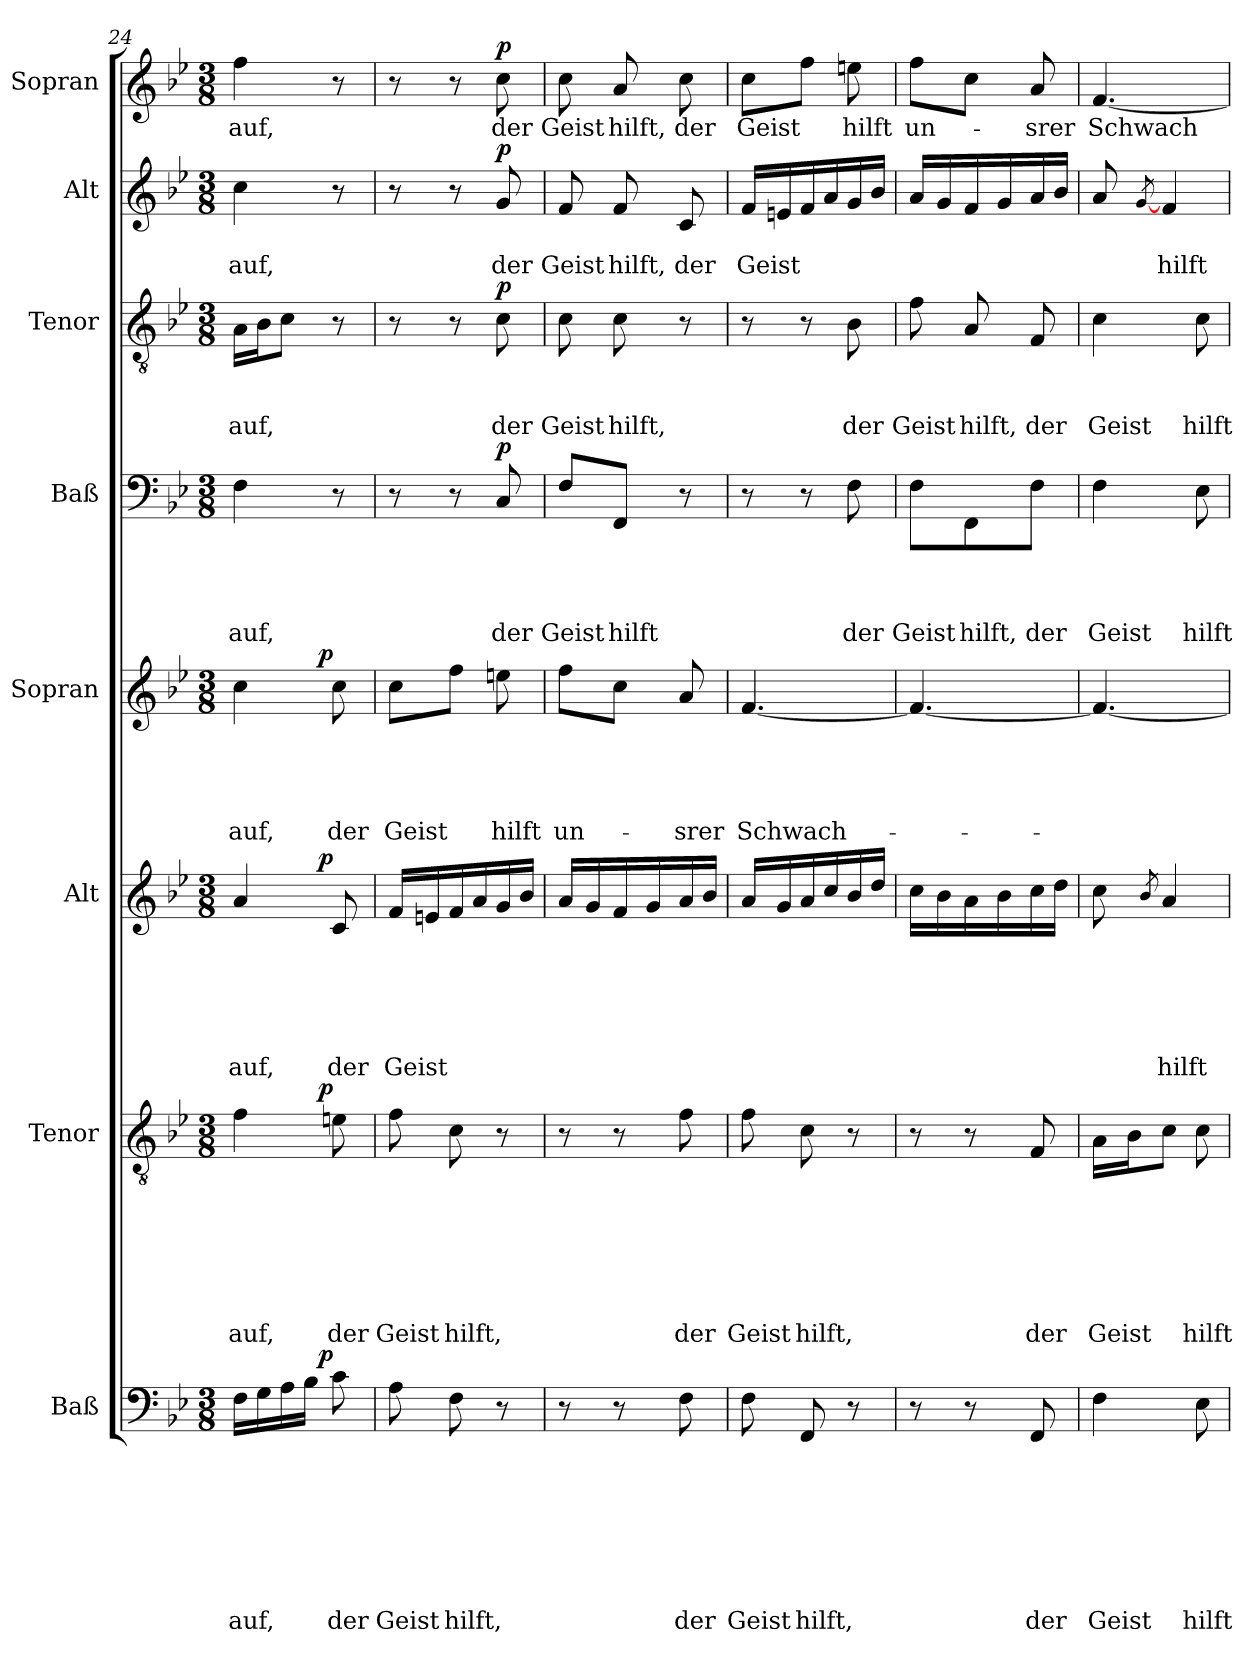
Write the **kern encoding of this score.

**kern	**text	**text	**text	**text	**text	**text	**text	**text	**dynam	**kern	**text	**text	**text	**text	**text	**text	**text	**dynam	**kern	**text	**text	**text	**text	**text	**text	**dynam	**kern	**text	**text	**text	**text	**text	**dynam	**kern	**text	**text	**text	**text	**dynam	**kern	**text	**text	**text	**dynam	**kern	**text	**text	**dynam	**kern	**text	**dynam
*part8	*part8	*part8	*part8	*part8	*part8	*part8	*part8	*part8	*part8	*part7	*part7	*part7	*part7	*part7	*part7	*part7	*part7	*part7	*part6	*part6	*part6	*part6	*part6	*part6	*part6	*part6	*part5	*part5	*part5	*part5	*part5	*part5	*part5	*part4	*part4	*part4	*part4	*part4	*part4	*part3	*part3	*part3	*part3	*part3	*part2	*part2	*part2	*part2	*part1	*part1	*part1
*staff8	*staff8	*staff8	*staff8	*staff8	*staff8	*staff8	*staff8	*staff8	*staff8	*staff7	*staff7	*staff7	*staff7	*staff7	*staff7	*staff7	*staff7	*staff7	*staff6	*staff6	*staff6	*staff6	*staff6	*staff6	*staff6	*staff6	*staff5	*staff5	*staff5	*staff5	*staff5	*staff5	*staff5	*staff4	*staff4	*staff4	*staff4	*staff4	*staff4	*staff3	*staff3	*staff3	*staff3	*staff3	*staff2	*staff2	*staff2	*staff2	*staff1	*staff1	*staff1
*I"Baß	*	*	*	*	*	*	*	*	*	*I"Tenor	*	*	*	*	*	*	*	*	*I"Alt	*	*	*	*	*	*	*	*I"Sopran	*	*	*	*	*	*	*I"Baß	*	*	*	*	*	*I"Tenor	*	*	*	*	*I"Alt	*	*	*	*I"Sopran	*	*
*clefF4	*	*	*	*	*	*	*	*	*	*clefGv2	*	*	*	*	*	*	*	*	*clefG2	*	*	*	*	*	*	*	*clefG2	*	*	*	*	*	*	*clefF4	*	*	*	*	*	*clefGv2	*	*	*	*	*clefG2	*	*	*	*clefG2	*	*
*k[b-e-]	*	*	*	*	*	*	*	*	*	*k[b-e-]	*	*	*	*	*	*	*	*	*k[b-e-]	*	*	*	*	*	*	*	*k[b-e-]	*	*	*	*	*	*	*k[b-e-]	*	*	*	*	*	*k[b-e-]	*	*	*	*	*k[b-e-]	*	*	*	*k[b-e-]	*	*
*B-:	*	*	*	*	*	*	*	*	*	*B-:	*	*	*	*	*	*	*	*	*B-:	*	*	*	*	*	*	*	*B-:	*	*	*	*	*	*	*B-:	*	*	*	*	*	*B-:	*	*	*	*	*B-:	*	*	*	*B-:	*	*
*M3/8	*	*	*	*	*	*	*	*	*	*M3/8	*	*	*	*	*	*	*	*	*M3/8	*	*	*	*	*	*	*	*M3/8	*	*	*	*	*	*	*M3/8	*	*	*	*	*	*M3/8	*	*	*	*	*M3/8	*	*	*	*M3/8	*	*
=24	=24	=24	=24	=24	=24	=24	=24	=24	=24	=24	=24	=24	=24	=24	=24	=24	=24	=24	=24	=24	=24	=24	=24	=24	=24	=24	=24	=24	=24	=24	=24	=24	=24	=24	=24	=24	=24	=24	=24	=24	=24	=24	=24	=24	=24	=24	=24	=24	=24	=24	=24
*^	*	*	*	*	*	*	*	*	*	*^	*	*	*	*	*	*	*	*	*^	*	*	*	*	*	*	*	*^	*	*	*	*	*	*	*	*	*	*	*	*	*	*	*	*	*	*	*	*	*	*	*	*
16F!\LL	8..ryy	.	.	.	.	.	.	.	auf,	.	4f!\	8..ryy	.	.	.	.	.	.	auf,	.	4a!/	8..ryy	.	.	.	.	.	auf,	.	4cc!\	8..ryy	.	.	.	.	auf,	.	4F!\	.	.	.	auf,	.	16A!\LL	.	.	auf,	.	4cc!\	.	auf,	.	4ff!\	auf,	.
16G!\	.	.	.	.	.	.	.	.	.	.	.	.	.	.	.	.	.	.	.	.	.	.	.	.	.	.	.	.	.	.	.	.	.	.	.	.	.	.	.	.	.	.	.	16B-!\J	.	.	.	.	.	.	.	.	.	.	.
16A!\	.	.	.	.	.	.	.	.	.	.	.	.	.	.	.	.	.	.	.	.	.	.	.	.	.	.	.	.	.	.	.	.	.	.	.	.	.	.	.	.	.	.	.	8c!\J	.	.	.	.	.	.	.	.	.	.	.
16B-!\JJ	.	.	.	.	.	.	.	.	.	.	.	.	.	.	.	.	.	.	.	.	.	.	.	.	.	.	.	.	.	.	.	.	.	.	.	.	.	.	.	.	.	.	.	.	.	.	.	.	.	.	.	.	.	.	.
!	!	!	!	!	!	!	!	!	!	!LO:DY:a	!	!	!	!	!	!	!	!	!	!LO:DY:a	!	!	!	!	!	!	!	!	!LO:DY:a	!	!	!	!	!	!	!	!LO:DY:a	!	!	!	!	!	!	!	!	!	!	!	!	!	!	!	!	!	!
.	8ryy	.	.	.	.	.	.	.	.	p	.	8ryy	.	.	.	.	.	.	.	p	.	8ryy	.	.	.	.	.	.	p	.	8ryy	.	.	.	.	.	p	.	.	.	.	.	.	.	.	.	.	.	.	.	.	.	.	.	.
8c!\	.	.	.	.	.	.	.	.	der	.	8en!\	.	.	.	.	.	.	.	der	.	8c!/	.	.	.	.	.	.	der	.	8cc!\	.	.	.	.	.	der	.	8r	.	.	.	.	.	8r	.	.	.	.	8r	.	.	.	8r	.	.
.	32ryy	.	.	.	.	.	.	.	.	.	.	32ryy	.	.	.	.	.	.	.	.	.	32ryy	.	.	.	.	.	.	.	.	32ryy	.	.	.	.	.	.	.	.	.	.	.	.	.	.	.	.	.	.	.	.	.	.	.	.
*v	*v	*	*	*	*	*	*	*	*	*	*	*	*	*	*	*	*	*	*	*	*v	*v	*	*	*	*	*	*	*	*v	*v	*	*	*	*	*	*	*	*	*	*	*	*	*	*	*	*	*	*	*	*	*	*	*	*
*	*	*	*	*	*	*	*	*	*	*v	*v	*	*	*	*	*	*	*	*	*	*	*	*	*	*	*	*	*	*	*	*	*	*	*	*	*	*	*	*	*	*	*	*	*	*	*	*	*	*	*	*	*
=25	=25	=25	=25	=25	=25	=25	=25	=25	=25	=25	=25	=25	=25	=25	=25	=25	=25	=25	=25	=25	=25	=25	=25	=25	=25	=25	=25	=25	=25	=25	=25	=25	=25	=25	=25	=25	=25	=25	=25	=25	=25	=25	=25	=25	=25	=25	=25	=25	=25	=25	=25
8A!\	.	.	.	.	.	.	.	Geist	.	8f!\	.	.	.	.	.	.	Geist	.	16f!/LL	.	.	.	.	.	Geist	.	8cc!\L	.	.	.	.	Geist	.	8r	.	.	.	.	.	8r	.	.	.	.	8r	.	.	.	8r	.	.
.	.	.	.	.	.	.	.	.	.	.	.	.	.	.	.	.	.	.	16en!/	.	.	.	.	.	.	.	.	.	.	.	.	.	.	.	.	.	.	.	.	.	.	.	.	.	.	.	.	.	.	.	.
8F!\	.	.	.	.	.	.	.	hilft,	.	8c!\	.	.	.	.	.	.	hilft,	.	16f!/	.	.	.	.	.	.	.	8ff!\J	.	.	.	.	.	.	8r	.	.	.	.	.	8r	.	.	.	.	8r	.	.	.	8r	.	.
.	.	.	.	.	.	.	.	.	.	.	.	.	.	.	.	.	.	.	16a!/	.	.	.	.	.	.	.	.	.	.	.	.	.	.	.	.	.	.	.	.	.	.	.	.	.	.	.	.	.	.	.	.
!	!	!	!	!	!	!	!	!	!	!	!	!	!	!	!	!	!	!	!	!	!	!	!	!	!	!	!	!	!	!	!	!	!	!	!	!	!	!	!LO:DY:a	!	!	!	!	!LO:DY:a	!	!	!	!LO:DY:a	!	!	!LO:DY:a
8r	.	.	.	.	.	.	.	.	.	8r	.	.	.	.	.	.	.	.	16g!/	.	.	.	.	.	.	.	8een!\	.	.	.	.	hilft	.	8C!/	.	.	.	der	p	8c!\	.	.	der	p	8g!/	.	der	p	8cc!\	der	p
.	.	.	.	.	.	.	.	.	.	.	.	.	.	.	.	.	.	.	16b-!/JJ	.	.	.	.	.	.	.	.	.	.	.	.	.	.	.	.	.	.	.	.	.	.	.	.	.	.	.	.	.	.	.	.
!!LO:PB:g=z
=26	=26	=26	=26	=26	=26	=26	=26	=26	=26	=26	=26	=26	=26	=26	=26	=26	=26	=26	=26	=26	=26	=26	=26	=26	=26	=26	=26	=26	=26	=26	=26	=26	=26	=26	=26	=26	=26	=26	=26	=26	=26	=26	=26	=26	=26	=26	=26	=26	=26	=26	=26
8r	.	.	.	.	.	.	.	.	.	8r	.	.	.	.	.	.	.	.	16a!/LL	.	.	.	.	.	.	.	8ff!\L	.	.	.	.	un-	.	8F!/L	.	.	.	Geist	.	8c!\	.	.	Geist	.	8f!/	.	Geist	.	8cc!\	Geist	.
.	.	.	.	.	.	.	.	.	.	.	.	.	.	.	.	.	.	.	16g!/	.	.	.	.	.	.	.	.	.	.	.	.	.	.	.	.	.	.	.	.	.	.	.	.	.	.	.	.	.	.	.	.
8r	.	.	.	.	.	.	.	.	.	8r	.	.	.	.	.	.	.	.	16f!/	.	.	.	.	.	.	.	8cc!\J	.	.	.	.	.	.	8FF!/J	.	.	.	hilft	.	8c!\	.	.	hilft,	.	8f!/	.	hilft,	.	8a!/	hilft,	.
.	.	.	.	.	.	.	.	.	.	.	.	.	.	.	.	.	.	.	16g!/	.	.	.	.	.	.	.	.	.	.	.	.	.	.	.	.	.	.	.	.	.	.	.	.	.	.	.	.	.	.	.	.
8F!\	.	.	.	.	.	.	.	der	.	8f!\	.	.	.	.	.	.	der	.	16a!/	.	.	.	.	.	.	.	8a!/	.	.	.	.	-srer	.	8r	.	.	.	.	.	8r	.	.	.	.	8c!/	.	der	.	8cc!\	der	.
.	.	.	.	.	.	.	.	.	.	.	.	.	.	.	.	.	.	.	16b-!/JJ	.	.	.	.	.	.	.	.	.	.	.	.	.	.	.	.	.	.	.	.	.	.	.	.	.	.	.	.	.	.	.	.
=27	=27	=27	=27	=27	=27	=27	=27	=27	=27	=27	=27	=27	=27	=27	=27	=27	=27	=27	=27	=27	=27	=27	=27	=27	=27	=27	=27	=27	=27	=27	=27	=27	=27	=27	=27	=27	=27	=27	=27	=27	=27	=27	=27	=27	=27	=27	=27	=27	=27	=27	=27
8F!\	.	.	.	.	.	.	.	Geist	.	8f!\	.	.	.	.	.	.	Geist	.	16a!/LL	.	.	.	.	.	.	.	[4.f!/	.	.	.	.	Schwach-	.	8r	.	.	.	.	.	8r	.	.	.	.	16f!/LL	.	Geist	.	8cc!\L	Geist	.
.	.	.	.	.	.	.	.	.	.	.	.	.	.	.	.	.	.	.	16g!/	.	.	.	.	.	.	.	.	.	.	.	.	.	.	.	.	.	.	.	.	.	.	.	.	.	16en!/	.	.	.	.	.	.
8FF!/	.	.	.	.	.	.	.	hilft,	.	8c!\	.	.	.	.	.	.	hilft,	.	16a!/	.	.	.	.	.	.	.	.	.	.	.	.	.	.	8r	.	.	.	.	.	8r	.	.	.	.	16f!/	.	.	.	8ff!\J	.	.
.	.	.	.	.	.	.	.	.	.	.	.	.	.	.	.	.	.	.	16cc!/	.	.	.	.	.	.	.	.	.	.	.	.	.	.	.	.	.	.	.	.	.	.	.	.	.	16a!/	.	.	.	.	.	.
8r	.	.	.	.	.	.	.	.	.	8r	.	.	.	.	.	.	.	.	16b-!/	.	.	.	.	.	.	.	.	.	.	.	.	.	.	8F!\	.	.	.	der	.	8B-!\	.	.	der	.	16g!/	.	.	.	8een!\	hilft	.
.	.	.	.	.	.	.	.	.	.	.	.	.	.	.	.	.	.	.	16dd!/JJ	.	.	.	.	.	.	.	.	.	.	.	.	.	.	.	.	.	.	.	.	.	.	.	.	.	16b-!/JJ	.	.	.	.	.	.
=28	=28	=28	=28	=28	=28	=28	=28	=28	=28	=28	=28	=28	=28	=28	=28	=28	=28	=28	=28	=28	=28	=28	=28	=28	=28	=28	=28	=28	=28	=28	=28	=28	=28	=28	=28	=28	=28	=28	=28	=28	=28	=28	=28	=28	=28	=28	=28	=28	=28	=28	=28
8r	.	.	.	.	.	.	.	.	.	8r	.	.	.	.	.	.	.	.	16cc!\LL	.	.	.	.	.	.	.	4.f!/_	.	.	.	.	.	.	8F!\L	.	.	.	Geist	.	8f!\	.	.	Geist	.	16a!/LL	.	.	.	8ff!\L	un-	.
.	.	.	.	.	.	.	.	.	.	.	.	.	.	.	.	.	.	.	16b-!\	.	.	.	.	.	.	.	.	.	.	.	.	.	.	.	.	.	.	.	.	.	.	.	.	.	16g!/	.	.	.	.	.	.
8r	.	.	.	.	.	.	.	.	.	8r	.	.	.	.	.	.	.	.	16a!\	.	.	.	.	.	.	.	.	.	.	.	.	.	.	8FF!\	.	.	.	hilft,	.	8A!/	.	.	hilft,	.	16f!/	.	.	.	8cc!\J	.	.
.	.	.	.	.	.	.	.	.	.	.	.	.	.	.	.	.	.	.	16b-!\	.	.	.	.	.	.	.	.	.	.	.	.	.	.	.	.	.	.	.	.	.	.	.	.	.	16g!/	.	.	.	.	.	.
8FF!/	.	.	.	.	.	.	.	der	.	8F!/	.	.	.	.	.	.	der	.	16cc!\	.	.	.	.	.	.	.	.	.	.	.	.	.	.	8F!\J	.	.	.	der	.	8F!/	.	.	der	.	16a!/	.	.	.	8a!/	-srer	.
.	.	.	.	.	.	.	.	.	.	.	.	.	.	.	.	.	.	.	16dd!\JJ	.	.	.	.	.	.	.	.	.	.	.	.	.	.	.	.	.	.	.	.	.	.	.	.	.	16b-!/JJ	.	.	.	.	.	.
=29	=29	=29	=29	=29	=29	=29	=29	=29	=29	=29	=29	=29	=29	=29	=29	=29	=29	=29	=29	=29	=29	=29	=29	=29	=29	=29	=29	=29	=29	=29	=29	=29	=29	=29	=29	=29	=29	=29	=29	=29	=29	=29	=29	=29	=29	=29	=29	=29	=29	=29	=29
4F!\	.	.	.	.	.	.	.	Geist	.	16A!\LL	.	.	.	.	.	.	Geist	.	8cc!\	.	.	.	.	.	.	.	4.f!/_	.	.	.	.	.	.	4F!\	.	.	.	Geist	.	4c!\	.	.	Geist	.	8a!/	.	.	.	[4.f!/	Schwach-	.
.	.	.	.	.	.	.	.	.	.	16B-!\J	.	.	.	.	.	.	.	.	.	.	.	.	.	.	.	.	.	.	.	.	.	.	.	.	.	.	.	.	.	.	.	.	.	.	.	.	.	.	.	.	.
.	.	.	.	.	.	.	.	.	.	.	.	.	.	.	.	.	.	.	8qb-/	.	.	.	.	.	.	.	.	.	.	.	.	.	.	.	.	.	.	.	.	.	.	.	.	.	[8qg/	.	.	.	.	.	.
.	.	.	.	.	.	.	.	.	.	8c!\J	.	.	.	.	.	.	.	.	4a!/	.	.	.	.	.	hilft	.	.	.	.	.	.	.	.	.	.	.	.	.	.	.	.	.	.	.	4f!/	.	hilft	.	.	.	.
8E-!\	.	.	.	.	.	.	.	hilft	.	8c!\	.	.	.	.	.	.	hilft	.	.	.	.	.	.	.	.	.	.	.	.	.	.	.	.	8E-!\	.	.	.	hilft	.	8c!\	.	.	hilft	.	.	.	.	.	.	.	.
=	=	=	=	=	=	=	=	=	=	=	=	=	=	=	=	=	=	=	=	=	=	=	=	=	=	=	=	=	=	=	=	=	=	=	=	=	=	=	=	=	=	=	=	=	=	=	=	=	=	=	=
*-	*-	*-	*-	*-	*-	*-	*-	*-	*-	*-	*-	*-	*-	*-	*-	*-	*-	*-	*-	*-	*-	*-	*-	*-	*-	*-	*-	*-	*-	*-	*-	*-	*-	*-	*-	*-	*-	*-	*-	*-	*-	*-	*-	*-	*-	*-	*-	*-	*-	*-	*-
